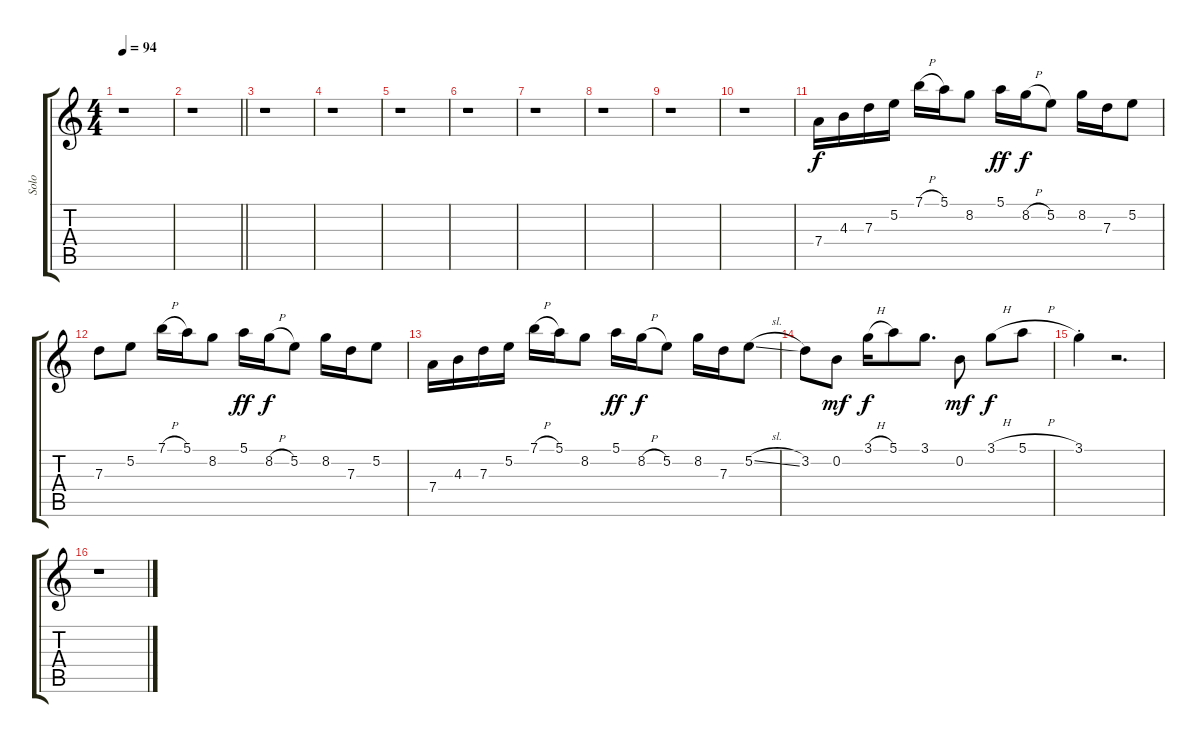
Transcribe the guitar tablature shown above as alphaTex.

\track ("Solo" "Solo") {instrument overdrivenguitar}
\staff {score tabs}
\tuning (E4 B3 G3 D3 A2 E2) {hide}
\ts (4 4)
\tempo 94
\clef g2
\ks c
r.1{dy ff} |
\barLineRight lightlight
r.1 |
r.1 |
r.1 |
r.1 |
r.1 |
r.1 |
r.1 |
r.1 |
r.1 |
7.4.16{dy f} 4.3.16 7.3.16 5.2.16 7.1{h}.16 5.1.16 8.2.8 5.1.16{dy ff} 8.2{h}.16{dy f} 5.2.8 8.2.16 7.3.16 5.2.8 |
7.3.8 5.2.8 7.1{h}.16 5.1.16 8.2.8 5.1.16{dy ff} 8.2{h}.16{dy f} 5.2.8 8.2.16 7.3.16 5.2.8 |
7.4.16 4.3.16 7.3.16 5.2.16 7.1{h}.16 5.1.16 8.2.8 5.1.16{dy ff} 8.2{h}.16{dy f} 5.2.8 8.2.16 7.3.16 5.2{sl}.8 |
3.2.8 0.2.8{dy mf} 3.1{h}.16{dy f} 5.1.8 3.1.8{d} 0.2.8{dy mf} 3.1{h}.8{dy f} 5.1{h}.8 |
3.1{st}.4 r.2{d} |
r.1
